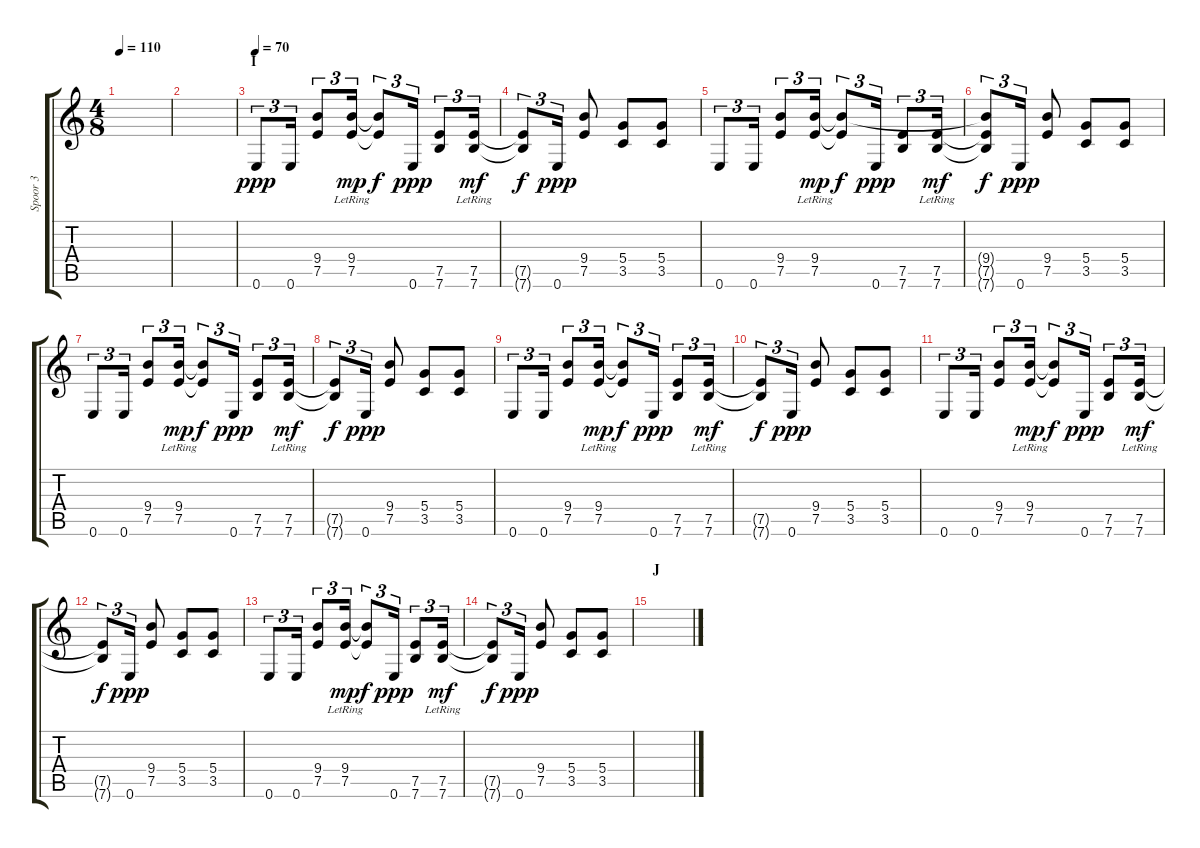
\track ("Spoor 3" "Spoor 3") {instrument overdrivenguitar}
\staff {score tabs}
\tuning (E4 B3 G3 D3 A2 E2) {hide}
\ts (4 8)
\tempo 110
\clef g2
\ks c
|
|
\section ("" "I")
\tempo 70
0.6.8{tu (3 2) dy ppp volume 12} 0.6.16{tu (3 2)} (9.4 7.5).8{tu (3 2)} (9.4{lr} 7.5).16{tu (3 2) dy mp} (9.4{t} 7.5{t}).8{tu (3 2) dy f} 0.6.16{tu (3 2) dy ppp} (7.5 7.6).8{tu (3 2)} (7.5{lr} 7.6).16{tu (3 2) dy mf} |
(7.5{t} 7.6{t}).8{tu (3 2) dy f} 0.6.16{tu (3 2) dy ppp} (9.4 7.5).8 (5.4 3.5).8 (5.4 3.5).8 |
0.6.8{tu (3 2)} 0.6.16{tu (3 2)} (9.4 7.5).8{tu (3 2)} (9.4{lr} 7.5).16{tu (3 2) dy mp} (9.4{t} 7.5{t}).8{tu (3 2) dy f} 0.6.16{tu (3 2) dy ppp} (7.5 7.6).8{tu (3 2)} (7.5{lr} 7.6).16{tu (3 2) dy mf} |
(9.4{t} 7.5{t} 7.6{t}).8{tu (3 2) dy f} 0.6.16{tu (3 2) dy ppp} (9.4 7.5).8 (5.4 3.5).8 (5.4 3.5).8 |
0.6.8{tu (3 2)} 0.6.16{tu (3 2)} (9.4 7.5).8{tu (3 2)} (9.4{lr} 7.5).16{tu (3 2) dy mp} (9.4{t} 7.5{t}).8{tu (3 2) dy f} 0.6.16{tu (3 2) dy ppp} (7.5 7.6).8{tu (3 2)} (7.5{lr} 7.6).16{tu (3 2) dy mf} |
(7.5{t} 7.6{t}).8{tu (3 2) dy f} 0.6.16{tu (3 2) dy ppp} (9.4 7.5).8 (5.4 3.5).8 (5.4 3.5).8 |
0.6.8{tu (3 2)} 0.6.16{tu (3 2)} (9.4 7.5).8{tu (3 2)} (9.4{lr} 7.5).16{tu (3 2) dy mp} (9.4{t} 7.5{t}).8{tu (3 2) dy f} 0.6.16{tu (3 2) dy ppp} (7.5 7.6).8{tu (3 2)} (7.5{lr} 7.6).16{tu (3 2) dy mf} |
(7.5{t} 7.6{t}).8{tu (3 2) dy f} 0.6.16{tu (3 2) dy ppp} (9.4 7.5).8 (5.4 3.5).8 (5.4 3.5).8 |
0.6.8{tu (3 2)} 0.6.16{tu (3 2)} (9.4 7.5).8{tu (3 2)} (9.4{lr} 7.5).16{tu (3 2) dy mp} (9.4{t} 7.5{t}).8{tu (3 2) dy f} 0.6.16{tu (3 2) dy ppp} (7.5 7.6).8{tu (3 2)} (7.5{lr} 7.6).16{tu (3 2) dy mf} |
(7.5{t} 7.6{t}).8{tu (3 2) dy f} 0.6.16{tu (3 2) dy ppp} (9.4 7.5).8 (5.4 3.5).8 (5.4 3.5).8 |
0.6.8{tu (3 2)} 0.6.16{tu (3 2)} (9.4 7.5).8{tu (3 2)} (9.4{lr} 7.5).16{tu (3 2) dy mp} (9.4{t} 7.5{t}).8{tu (3 2) dy f} 0.6.16{tu (3 2) dy ppp} (7.5 7.6).8{tu (3 2)} (7.5{lr} 7.6).16{tu (3 2) dy mf} |
(7.5{t} 7.6{t}).8{tu (3 2) dy f} 0.6.16{tu (3 2) dy ppp} (9.4 7.5).8 (5.4 3.5).8 (5.4 3.5).8 |
\section ("" "J")
